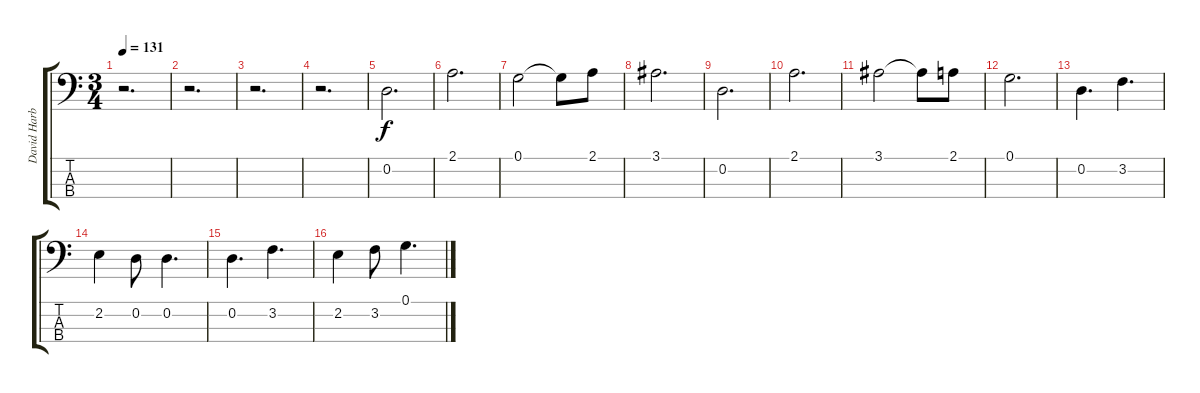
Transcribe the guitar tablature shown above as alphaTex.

\track ("David Harbour" "David Harb") {instrument electricbassfinger}
\staff {score tabs}
\tuning (G2 D2 A1 E1) {hide}
\ts (3 4)
\tempo 131
\clef f4
\ks c
r.2{d dy f instrument electricbassfinger} |
r.2{d} |
r.2{d} |
r.2{d} |
0.2.2{d} |
2.1.2{d} |
0.1.2 0.1{t}.8 2.1.8 |
3.1.2{d} |
0.2.2{d} |
2.1.2{d} |
3.1.2 3.1{t}.8 2.1.8 |
0.1.2{d} |
0.2.4{d} 3.2.4{d} |
2.2.4 0.2.8 0.2.4{d} |
0.2.4{d} 3.2.4{d} |
2.2.4 3.2.8 0.1.4{d}
